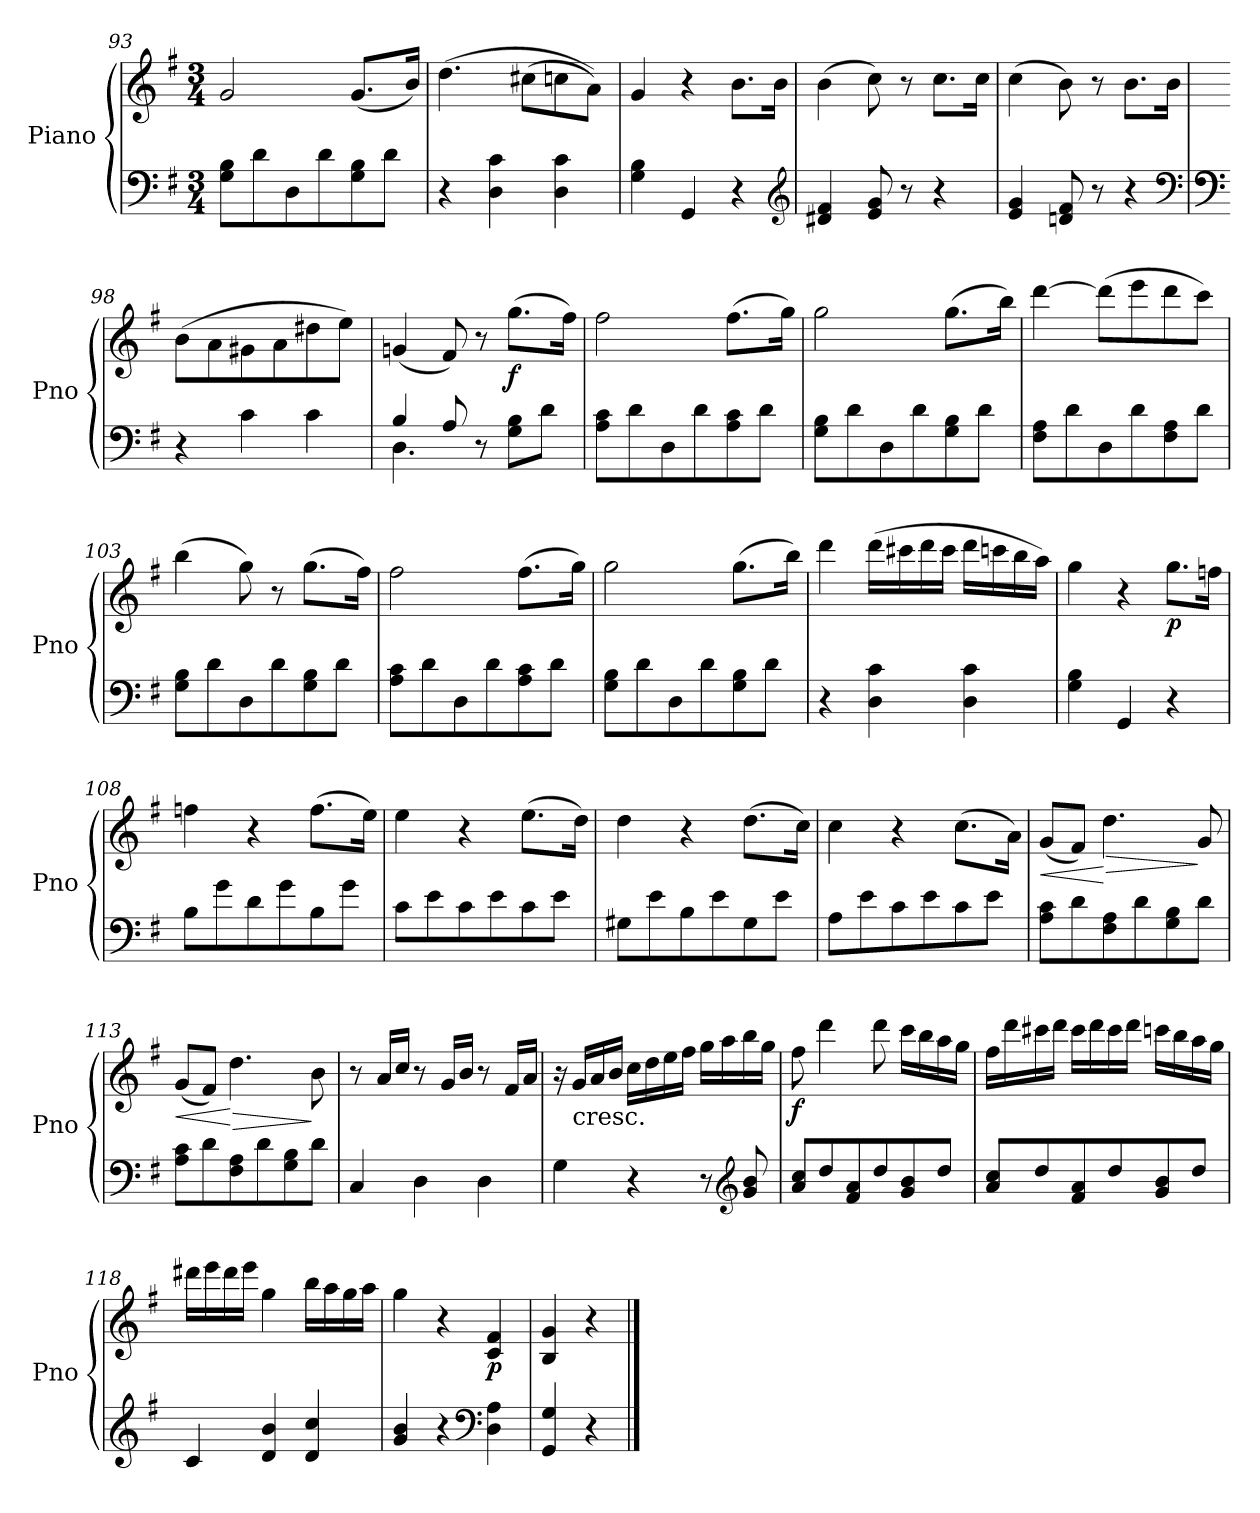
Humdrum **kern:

**kern	**kern	**dynam
*part1	*part1	*part1
*staff2	*staff1	*staff1/2
*I"Piano	*	*
*I'Pno	*	*
*clefF4	*clefG2	*
*k[f#]	*k[f#]	*
*G:	*G:	*
*M3/4	*M3/4	*
=93	=93	=93
8G\ 8B\L	2g/	.
8d\	.	.
8D\	.	.
8d\	.	.
8G\ 8B\	(8.g/L	.
8d\J	.	.
.	16b/Jk)	.
=94	=94	=94
4r	(4.dd\	.
4D\ 4c\	.	.
.	(8cc#X\L	.
4D\ 4c\	8ccn\	.
.	8a\J))	.
=95	=95	=95
4G\ 4B\	4g/	.
4GG/	4r	.
4r	8.b\L	.
.	16b\Jk	.
*clefG2	*	*
=96	=96	=96
4d#X/ 4f#/	(4b\	.
8e/ 8g/	8cc\)	.
8r	8r	.
4r	8.cc\L	.
.	16cc\Jk	.
=97	=97	=97
4e/ 4g/	(4cc\	.
8dn/ 8f#/	8b\)	.
8r	8r	.
4r	8.b\L	.
.	16b\Jk	.
*clefF4	*	*
!!LO:LB:g=z
=98	=98	=98
*clefF4	*	*
4r	(8b\L	.
.	8a\	.
4c\	8g#X\	.
.	8a\	.
4c\	8dd#X\	.
.	8ee\J)	.
=99	=99	=99
*^	*	*
4B/	4.D\	(4gn/	.
8A/	.	8f#/)	.
8r	4.ryy	8r	.
!	!	!	!LO:DY:b
8G\ 8B\L	.	(8.gg\L	f
8d\J	.	.	.
.	.	16ff#\Jk)	.
*v	*v	*	*
=100	=100	=100
8A\ 8c\L	2ff#\	.
8d\	.	.
8D\	.	.
8d\	.	.
8A\ 8c\	(8.ff#\L	.
8d\J	.	.
.	16gg\Jk)	.
=101	=101	=101
8G\ 8B\L	2gg\	.
8d\	.	.
8D\	.	.
8d\	.	.
8G\ 8B\	(8.gg\L	.
8d\J	.	.
.	16bb\Jk)	.
=102	=102	=102
8F#\ 8A\L	[4ddd\	.
8d\	.	.
8D\	(8ddd\L]	.
8d\	8eee\	.
8F#\ 8A\	8ddd\	.
8d\J	8ccc\J)	.
=103	=103	=103
8G\ 8B\L	(4bb\	.
8d\	.	.
8D\	8gg\)	.
8d\	8r	.
8G\ 8B\	(8.gg\L	.
8d\J	.	.
.	16ff#\Jk)	.
!!LO:LB:g=z
=104	=104	=104
8A\ 8c\L	2ff#\	.
8d\	.	.
8D\	.	.
8d\	.	.
8A\ 8c\	(8.ff#\L	.
8d\J	.	.
.	16gg\Jk)	.
=105	=105	=105
8G\ 8B\L	2gg\	.
8d\	.	.
8D\	.	.
8d\	.	.
8G\ 8B\	(8.gg\L	.
8d\J	.	.
.	16bb\Jk)	.
=106	=106	=106
4r	4ddd\	.
4D\ 4c\	(16ddd\LL	.
.	16ccc#X\	.
.	16ddd\	.
.	16ccc#\JJ	.
4D\ 4c\	16ddd\LL	.
.	16cccn\	.
.	16bb\	.
.	16aa\JJ)	.
=107	=107	=107
4G\ 4B\	4gg\	.
4GG/	4r	.
!	!	!LO:DY:b
4r	8.gg\L	p
.	16ffn\Jk	.
=108	=108	=108
8B\L	4ffn\	.
8g\	.	.
8d\	4r	.
8g\	.	.
8B\	(8.ff\L	.
8g\J	.	.
.	16ee\Jk)	.
=109	=109	=109
8c\L	4ee\	.
8e\	.	.
8c\	4r	.
8e\	.	.
8c\	(8.ee\L	.
8e\J	.	.
.	16dd\Jk)	.
!!LO:PB:g=z
=110	=110	=110
8G#X\L	4dd\	.
8e\	.	.
8B\	4r	.
8e\	.	.
8G#\	(8.dd\L	.
8e\J	.	.
.	16cc\Jk)	.
=111	=111	=111
8A\L	4cc\	.
8e\	.	.
8c\	4r	.
8e\	.	.
8c\	(8.cc\L	.
8e\J	.	.
.	16a\Jk)	.
=112	=112	=112
!	!	!LO:HP:b
8A\ 8c\L	(8g/L	<
8d\	8f#/J)	.
!	!	!LO:HP:n=1:b
8F#\ 8A\	4.dd\	[ >
8d\	.	.
8G\ 8B\	.	.
8d\J	8g/	]
=113	=113	=113
!	!	!LO:HP:b
8A\ 8c\L	(8g/L	<
8d\	8f#/J)	.
!	!	!LO:HP:n=1:b
8F#\ 8A\	4.dd\	[ >
8d\	.	.
8G\ 8B\	.	.
8d\J	8b\	]
=114	=114	=114
4C/	8r	.
.	16a/LL	.
.	16cc/JJ	.
4D\	8r	.
.	16g/LL	.
.	16b/JJ	.
4D\	8r	.
.	16f#/LL	.
.	16a/JJ	.
=115	=115	=115
4G\	16r	.
!	!LO:TX:b:t=cresc.	!
.	16g/LL	.
.	16a/	.
.	16b/JJ	.
4r	16cc\LL	.
.	16dd\	.
.	16ee\	.
.	16ff#\JJ	.
8r	16gg\LL	.
.	16aa\	.
*clefG2	*	*
8g/ 8b/	16bb\	.
.	16gg\JJ	.
!!LO:LB:g=z
=116	=116	=116
!	!	!LO:DY:b
8a/ 8cc/L	8ff#\	f
8dd/	4ddd\	.
8f#/ 8a/	.	.
8dd/	8ddd\	.
8g/ 8b/	16ccc\LL	.
.	16bb\	.
8dd/J	16aa\	.
.	16gg\JJ	.
=117	=117	=117
8a/ 8cc/L	16ff#\LL	.
.	16ddd\	.
8dd/	16ccc#X\	.
.	16ddd\JJ	.
8f#/ 8a/	16ccc#\LL	.
.	16ddd\	.
8dd/	16ccc#\	.
.	16ddd\JJ	.
8g/ 8b/	16cccn\LL	.
.	16bb\	.
8dd/J	16aa\	.
.	16gg\JJ	.
=118	=118	=118
4c/	16ddd#X\LL	.
.	16eee\	.
.	16ddd#\	.
.	16eee\JJ	.
4d/ 4b/	4gg\	.
4d/ 4cc/	16bb\LL	.
.	16aa\	.
.	16gg\	.
.	16aa\JJ	.
=119	=119	=119
4g/ 4b/	4gg\	.
4r	4r	.
*clefF4	*	*
!	!	!LO:DY:b
4D\ 4A\	4c/ 4f#/	p
=120	=120	=120
4GG/ 4G/	4B/ 4g/	.
4r	4r	.
==	==	==
*-	*-	*-
